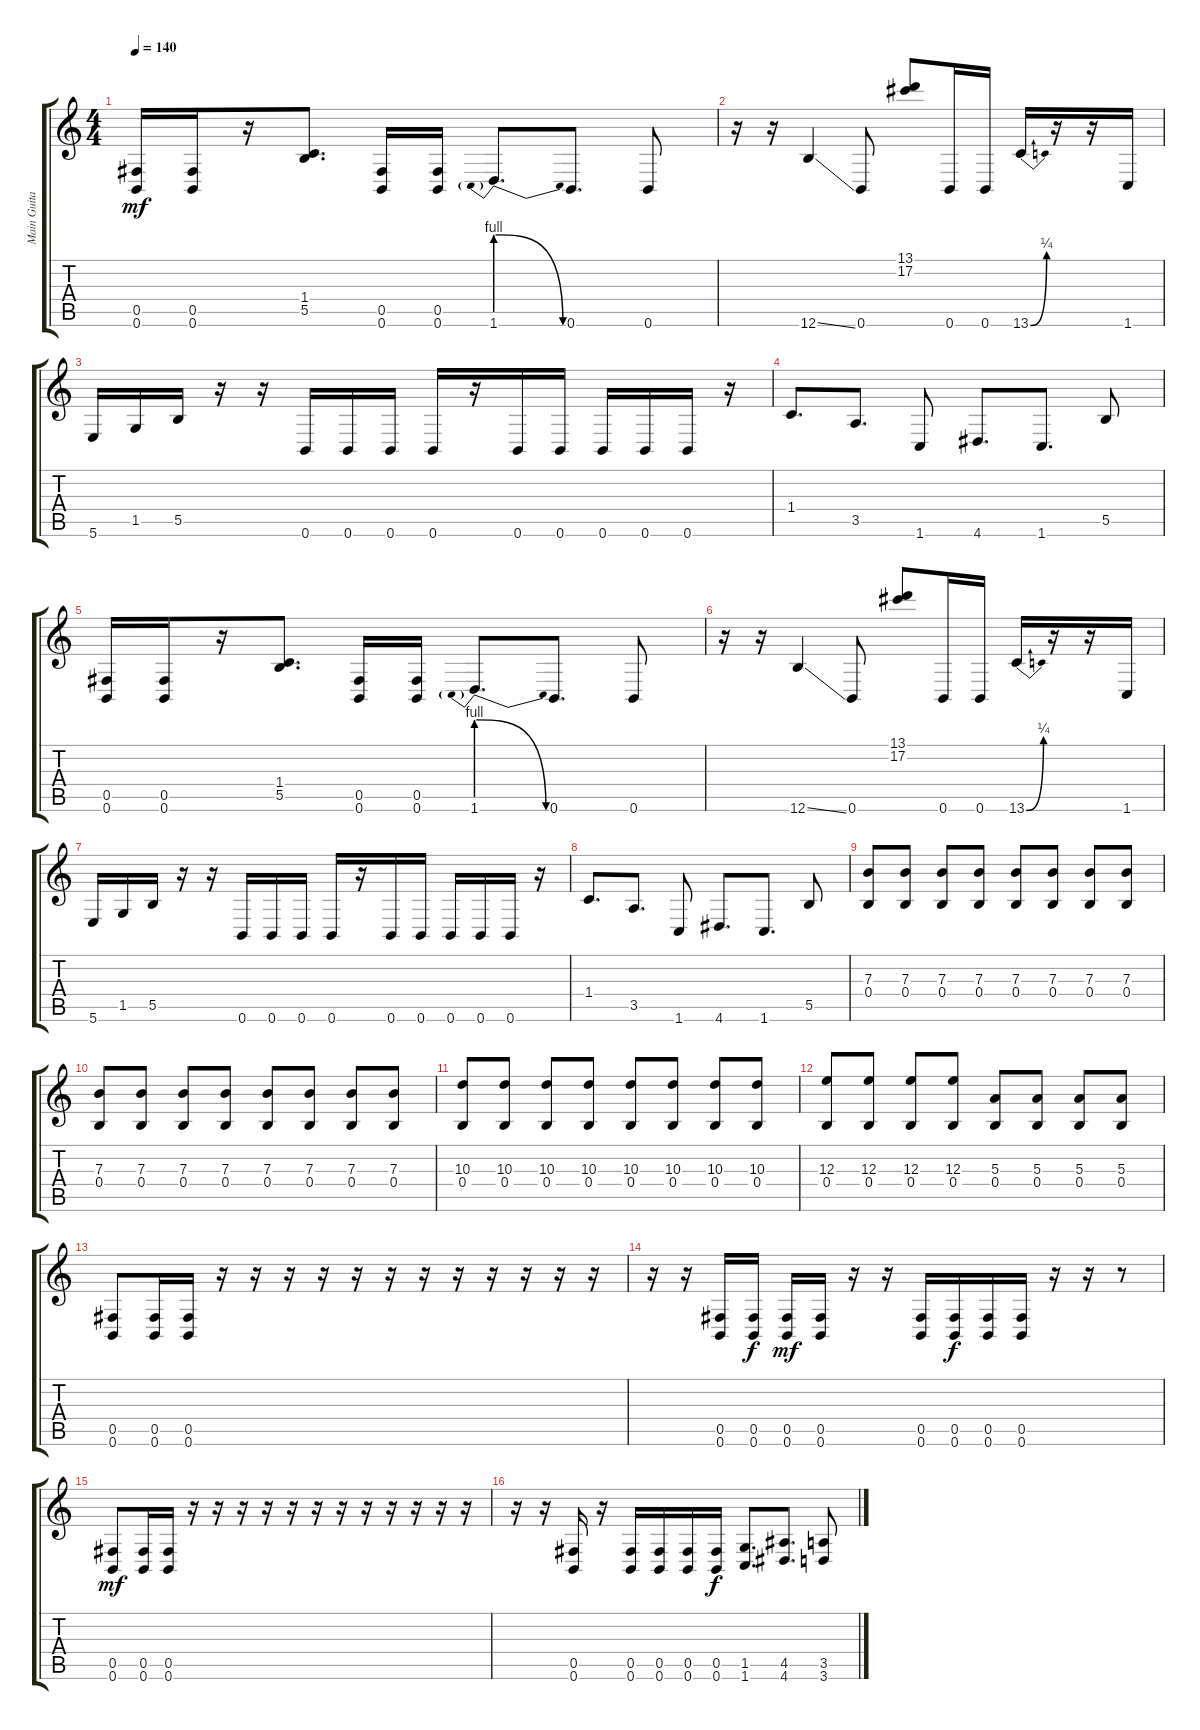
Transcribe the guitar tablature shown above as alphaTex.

\track ("Main Guitar Right" "Main Guita") {instrument distortionguitar}
\staff {score tabs}
\tuning (Db4 Ab3 E3 B2 Gb2 B1) {hide}
\ts (4 4)
\tempo 140
\clef g2
\ks c
(0.5 0.6).16{dy mf} (0.5 0.6).16 r.16 (1.4 5.5).8{d} (0.5 0.6).16 (0.5 0.6).16 1.6{be (prebendrelease 0 4 60 0)}.8{d} 0.6.8{d} 0.6.8 |
r.16 r.16 12.6{ss}.4 0.6.8 (13.1 17.2).8 0.6.16 0.6.16 13.6{be (bend 0 0 60 1)}.16 r.16 r.16 1.6.16 |
5.6.16 1.5.16 5.5.16 r.16 r.16 0.6.16 0.6.16 0.6.16 0.6.16 r.16 0.6.16 0.6.16 0.6.16 0.6.16 0.6.16 r.16 |
1.4.8{d} 3.5.8{d} 1.6.8 4.6.8{d} 1.6.8{d} 5.5.8 |
(0.5 0.6).16 (0.5 0.6).16 r.16 (1.4 5.5).8{d} (0.5 0.6).16 (0.5 0.6).16 1.6{be (prebendrelease 0 4 60 0)}.8{d} 0.6.8{d} 0.6.8 |
r.16 r.16 12.6{ss}.4 0.6.8 (13.1 17.2).8 0.6.16 0.6.16 13.6{be (bend 0 0 60 1)}.16 r.16 r.16 1.6.16 |
5.6.16 1.5.16 5.5.16 r.16 r.16 0.6.16 0.6.16 0.6.16 0.6.16 r.16 0.6.16 0.6.16 0.6.16 0.6.16 0.6.16 r.16 |
1.4.8{d} 3.5.8{d} 1.6.8 4.6.8{d} 1.6.8{d} 5.5.8 |
(7.3 0.4).8 (7.3 0.4).8 (7.3 0.4).8 (7.3 0.4).8 (7.3 0.4).8 (7.3 0.4).8 (7.3 0.4).8 (7.3 0.4).8 |
(7.3 0.4).8 (7.3 0.4).8 (7.3 0.4).8 (7.3 0.4).8 (7.3 0.4).8 (7.3 0.4).8 (7.3 0.4).8 (7.3 0.4).8 |
(10.3 0.4).8 (10.3 0.4).8 (10.3 0.4).8 (10.3 0.4).8 (10.3 0.4).8 (10.3 0.4).8 (10.3 0.4).8 (10.3 0.4).8 |
(12.3 0.4).8 (12.3 0.4).8 (12.3 0.4).8 (12.3 0.4).8 (5.3 0.4).8 (5.3 0.4).8 (5.3 0.4).8 (5.3 0.4).8 |
(0.5 0.6).8 (0.5 0.6).16 (0.5 0.6).16 r.16 r.16 r.16 r.16 r.16 r.16 r.16 r.16 r.16 r.16 r.16 r.16 |
r.16 r.16 (0.5 0.6).16 (0.5 0.6).16{dy f} (0.5 0.6).16{dy mf} (0.5 0.6).16 r.16 r.16 (0.5 0.6).16 (0.5 0.6).16{dy f} (0.5 0.6).16 (0.5 0.6).16 r.16 r.16 r.8 |
(0.5 0.6).8{dy mf} (0.5 0.6).16 (0.5 0.6).16 r.16 r.16 r.16 r.16 r.16 r.16 r.16 r.16 r.16 r.16 r.16 r.16 |
r.16 r.16 (0.5 0.6).16 r.16 (0.5 0.6).16 (0.5 0.6).16 (0.5 0.6).16 (0.5 0.6).16{dy f} (1.5 1.6).8{d} (4.5 4.6).8{d} (3.5 3.6).8
